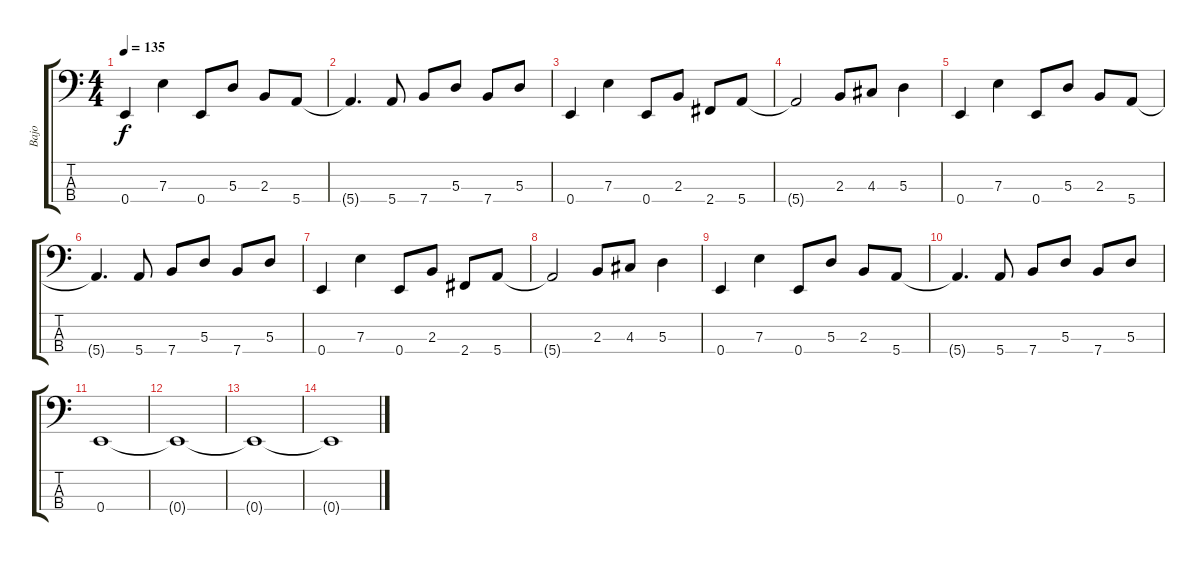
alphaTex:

\track ("Bajo" "Bajo") {instrument electricbasspick}
\staff {score tabs}
\tuning (G2 D2 A1 E1) {hide}
\ts (4 4)
\tempo 135
\clef f4
\ks c
0.4.4{dy f} 7.3.4 0.4.8 5.3.8 2.3.8 5.4.8 |
5.4{t}.4{d} 5.4.8 7.4.8 5.3.8 7.4.8 5.3.8 |
0.4.4 7.3.4 0.4.8 2.3.8 2.4.8 5.4.8 |
5.4{t}.2 2.3.8 4.3.8 5.3.4 |
0.4.4 7.3.4 0.4.8 5.3.8 2.3.8 5.4.8 |
5.4{t}.4{d} 5.4.8 7.4.8 5.3.8 7.4.8 5.3.8 |
0.4.4 7.3.4 0.4.8 2.3.8 2.4.8 5.4.8 |
5.4{t}.2 2.3.8 4.3.8 5.3.4 |
0.4.4 7.3.4 0.4.8 5.3.8 2.3.8 5.4.8 |
5.4{t}.4{d} 5.4.8 7.4.8 5.3.8 7.4.8 5.3.8 |
0.4.1 |
0.4{t}.1 |
0.4{t}.1 |
0.4{t}.1
